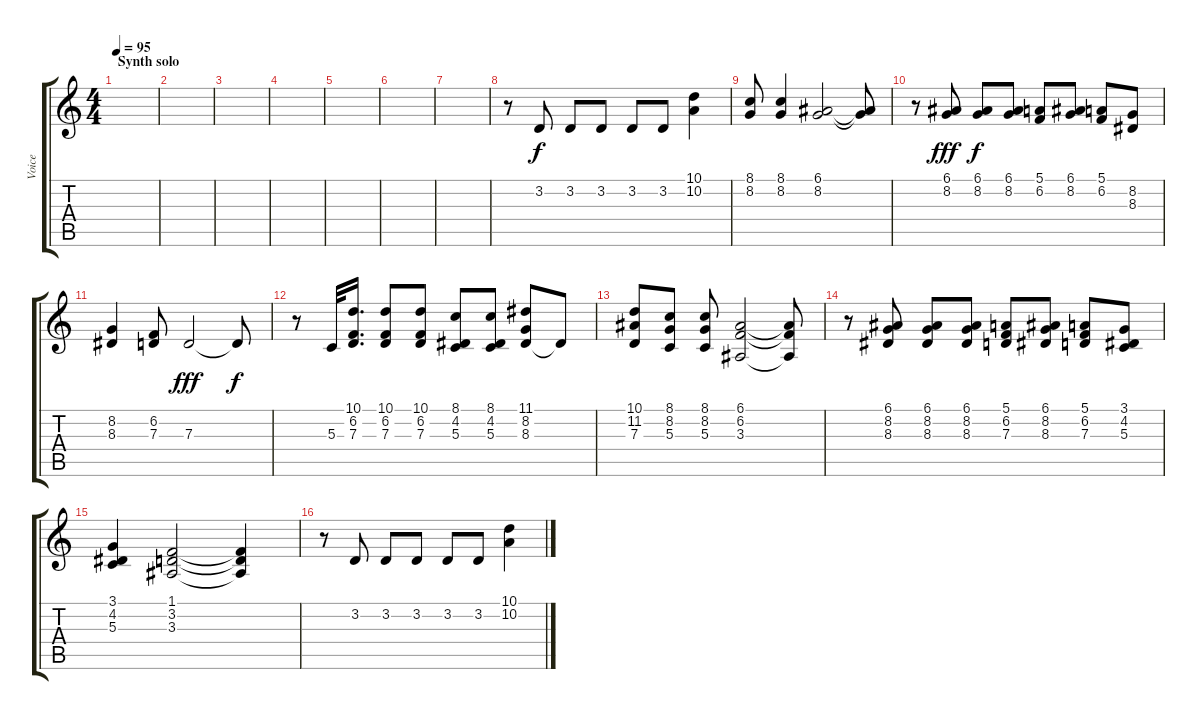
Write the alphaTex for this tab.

\track ("Voice" "Voice") {instrument shanai}
\staff {score tabs}
\tuning (E4 B3 G3 D3 A2 E2) {hide}
\ts (4 4)
\section ("" "Synth solo")
\tempo 95
\clef g2
\ks c
|
|
|
|
|
|
|
r.8 3.2.8 3.2.8 3.2.8 3.2.8 3.2.8 (10.1 10.2).4 |
(8.1 8.2).8 (8.1 8.2).4 (6.1 8.2).2 (6.1{t} 8.2{t}).8 |
r.8 (6.1 8.2).8{dy fff} (6.1 8.2).8{dy f} (6.1 8.2).8 (5.1 6.2).8 (6.1 8.2).8 (5.1 6.2).8 (8.2 8.3).8 |
(8.2 8.3).4 (6.2 7.3).8 7.3.2{dy fff} 7.3{t}.8{dy f} |
r.8 5.3.32 (10.1 6.2 7.3).16{d} (10.1 6.2 7.3).8 (10.1 6.2 7.3).8 (8.1 4.2 5.3).8 (8.1 4.2 5.3).8 (11.1 8.2 8.3).8 8.3{t}.8 |
(10.1 11.2 7.3).8 (8.1 8.2 5.3).8 (8.1 8.2 5.3).8 (6.1 6.2 3.3).2 (6.1{t} 6.2{t} 3.3{t}).8 |
r.8 (6.1 8.2 8.3).8 (6.1 8.2 8.3).8 (6.1 8.2 8.3).8 (5.1 6.2 7.3).8 (6.1 8.2 8.3).8 (5.1 6.2 7.3).8 (3.1 4.2 5.3).8 |
(3.1 4.2 5.3).4 (1.1 3.2 3.3).2 (1.1{t} 3.2{t} 3.3{t}).4 |
r.8 3.2.8 3.2.8 3.2.8 3.2.8 3.2.8 (10.1 10.2).4
